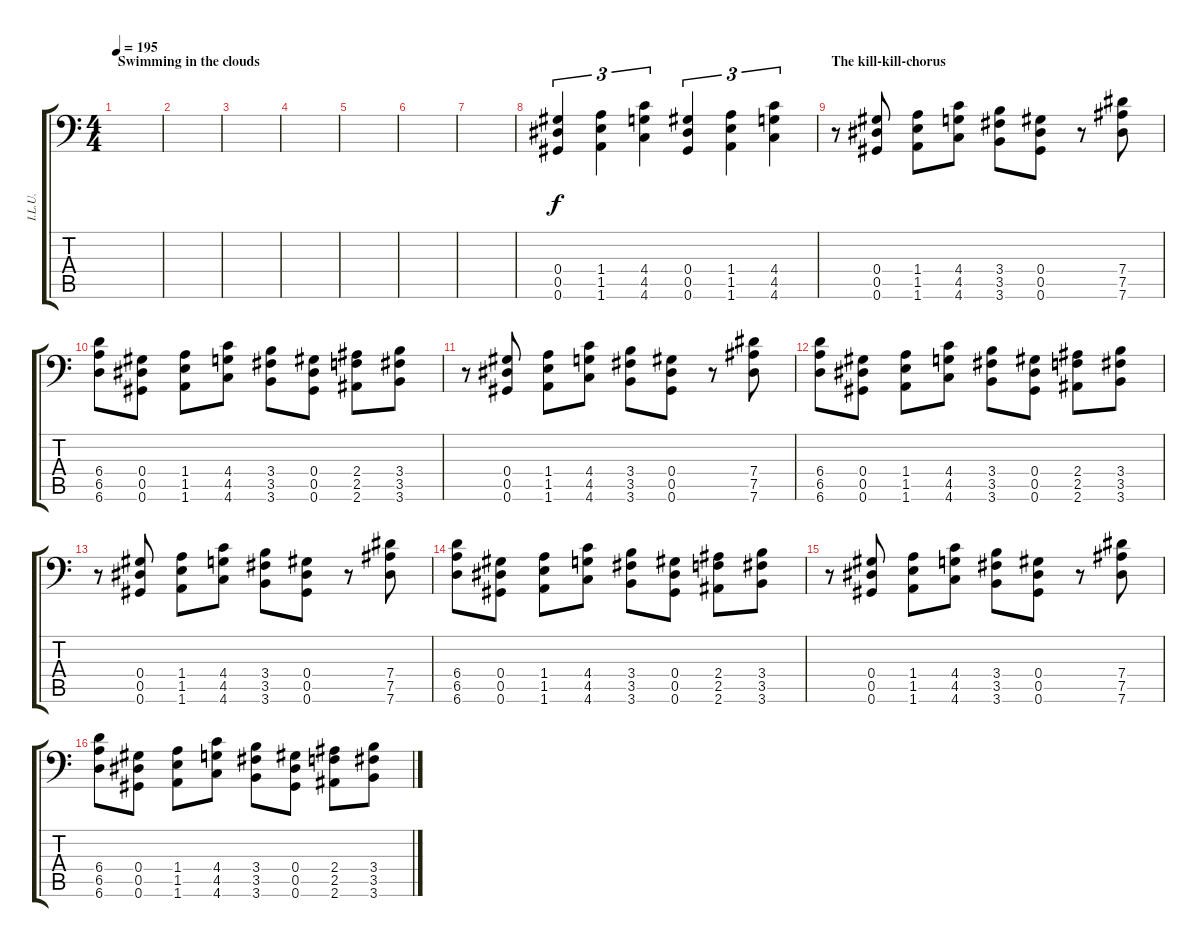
\track ("I.L.U." "I.L.U.") {instrument distortionguitar}
\staff {score tabs}
\tuning (Bb3 F3 Db3 Ab2 Eb2 Ab1) {hide}
\ts (4 4)
\section ("" "Swimming in the clouds")
\tempo 195
\clef f4
\ks c
|
|
|
|
|
|
|
(0.4 0.5 0.6).4{tu (3 2)} (1.4 1.5 1.6).4{tu (3 2)} (4.4 4.5 4.6).4{tu (3 2)} (0.4 0.5 0.6).4{tu (3 2)} (1.4 1.5 1.6).4{tu (3 2)} (4.4 4.5 4.6).4{tu (3 2)} |
\section ("" "The kill-kill-chorus")
r.8 (0.4 0.5 0.6).8 (1.4 1.5 1.6).8 (4.4 4.5 4.6).8 (3.4 3.5 3.6).8 (0.4 0.5 0.6).8 r.8 (7.4 7.5 7.6).8 |
(6.4 6.5 6.6).8 (0.4 0.5 0.6).8 (1.4 1.5 1.6).8 (4.4 4.5 4.6).8 (3.4 3.5 3.6).8 (0.4 0.5 0.6).8 (2.4 2.5 2.6).8 (3.4 3.5 3.6).8 |
r.8 (0.4 0.5 0.6).8 (1.4 1.5 1.6).8 (4.4 4.5 4.6).8 (3.4 3.5 3.6).8 (0.4 0.5 0.6).8 r.8 (7.4 7.5 7.6).8 |
(6.4 6.5 6.6).8 (0.4 0.5 0.6).8 (1.4 1.5 1.6).8 (4.4 4.5 4.6).8 (3.4 3.5 3.6).8 (0.4 0.5 0.6).8 (2.4 2.5 2.6).8 (3.4 3.5 3.6).8 |
r.8 (0.4 0.5 0.6).8 (1.4 1.5 1.6).8 (4.4 4.5 4.6).8 (3.4 3.5 3.6).8 (0.4 0.5 0.6).8 r.8 (7.4 7.5 7.6).8 |
(6.4 6.5 6.6).8 (0.4 0.5 0.6).8 (1.4 1.5 1.6).8 (4.4 4.5 4.6).8 (3.4 3.5 3.6).8 (0.4 0.5 0.6).8 (2.4 2.5 2.6).8 (3.4 3.5 3.6).8 |
r.8 (0.4 0.5 0.6).8 (1.4 1.5 1.6).8 (4.4 4.5 4.6).8 (3.4 3.5 3.6).8 (0.4 0.5 0.6).8 r.8 (7.4 7.5 7.6).8 |
(6.4 6.5 6.6).8 (0.4 0.5 0.6).8 (1.4 1.5 1.6).8 (4.4 4.5 4.6).8 (3.4 3.5 3.6).8 (0.4 0.5 0.6).8 (2.4 2.5 2.6).8 (3.4 3.5 3.6).8
